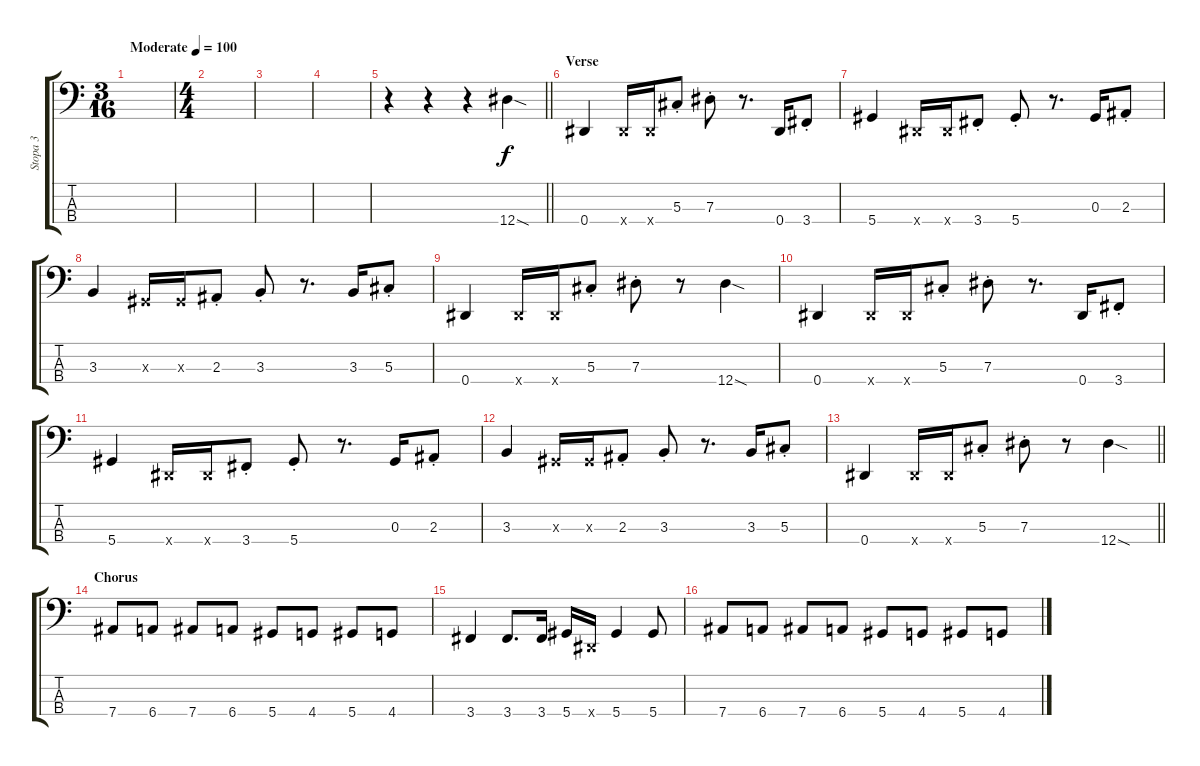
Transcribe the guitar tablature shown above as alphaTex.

\track ("Stopa 3" "Stopa 3") {instrument electricbasspick}
\staff {score tabs}
\tuning (Gb2 Db2 Ab1 Eb1) {hide}
\ts (3 16)
\tempo (100 "Moderate")
\clef f4
\ks c
|
\ts (4 4)
|
|
|
\barLineRight lightlight
r.4 r.4 r.4 12.4{sod}.4 |
\section ("" "Verse")
0.4.4 0.4{x}.16 0.4{x}.16 5.3{st}.8 7.3{st}.8 r.8{d} 0.4.16 3.4{st}.8 |
5.4.4 0.4{x}.16 0.4{x}.16 3.4{st}.8 5.4{st}.8 r.8{d} 0.3.16 2.3{st}.8 |
3.3.4 0.3{x}.16 0.3{x}.16 2.3{st}.8 3.3{st}.8 r.8{d} 3.3.16 5.3{st}.8 |
0.4.4 0.4{x}.16 0.4{x}.16 5.3{st}.8 7.3{st}.8 r.8 12.4{sod}.4 |
0.4.4 0.4{x}.16 0.4{x}.16 5.3{st}.8 7.3{st}.8 r.8{d} 0.4.16 3.4{st}.8 |
5.4.4 0.4{x}.16 0.4{x}.16 3.4{st}.8 5.4{st}.8 r.8{d} 0.3.16 2.3{st}.8 |
3.3.4 0.3{x}.16 0.3{x}.16 2.3{st}.8 3.3{st}.8 r.8{d} 3.3.16 5.3{st}.8 |
\barLineRight lightlight
0.4.4 0.4{x}.16 0.4{x}.16 5.3{st}.8 7.3{st}.8 r.8 12.4{sod}.4 |
\section ("" "Chorus")
7.4.8 6.4.8 7.4.8 6.4.8 5.4.8 4.4.8 5.4.8 4.4.8 |
3.4.4 3.4.8{d} 3.4.16 5.4.16 0.4{x}.16 5.4.4 5.4.8 |
7.4.8 6.4.8 7.4.8 6.4.8 5.4.8 4.4.8 5.4.8 4.4.8
